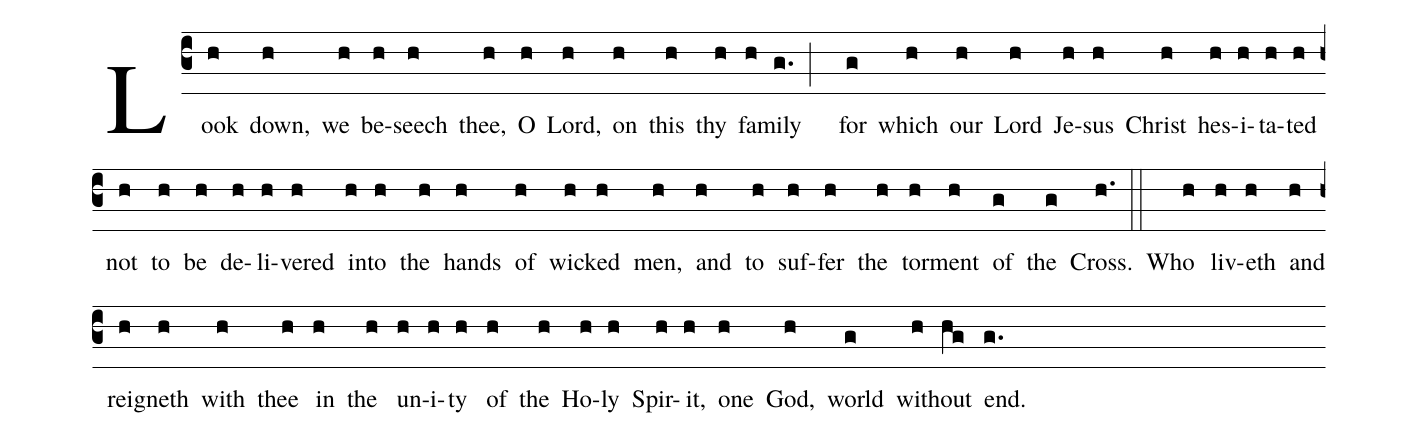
%%
(c3) Look(h) down,(h) we(h) be(h)seech(h) thee,(h) O(h) Lord,(h) on(h) this(h) thy(h) fam(h)ily(g.;) for(g) which(h) our(h) Lord(h) Je(h)sus(h) Christ(h) hes(h)i(h)ta(h)ted(h) not(h) to(h) be(h) de(h)li(h)vered(h) in(h)to(h) the(h) hands(h) of(h) wick(h)ed(h) men,(h) and(h) to(h) suf(h)fer(h) the(h) tor(h)ment(h) of(g) the(g) Cross.(h.::)


Who(h) liv(h)eth(h) and(h) reign(h)eth(h) with(h) thee(h) in(h) the(h) un(h)i(h)ty(h) of(h) the(h) Ho(h)ly(h) Spir(h)it,(h) one(h) God,(h) world(g) with(h)out(hg) end.(g.)
